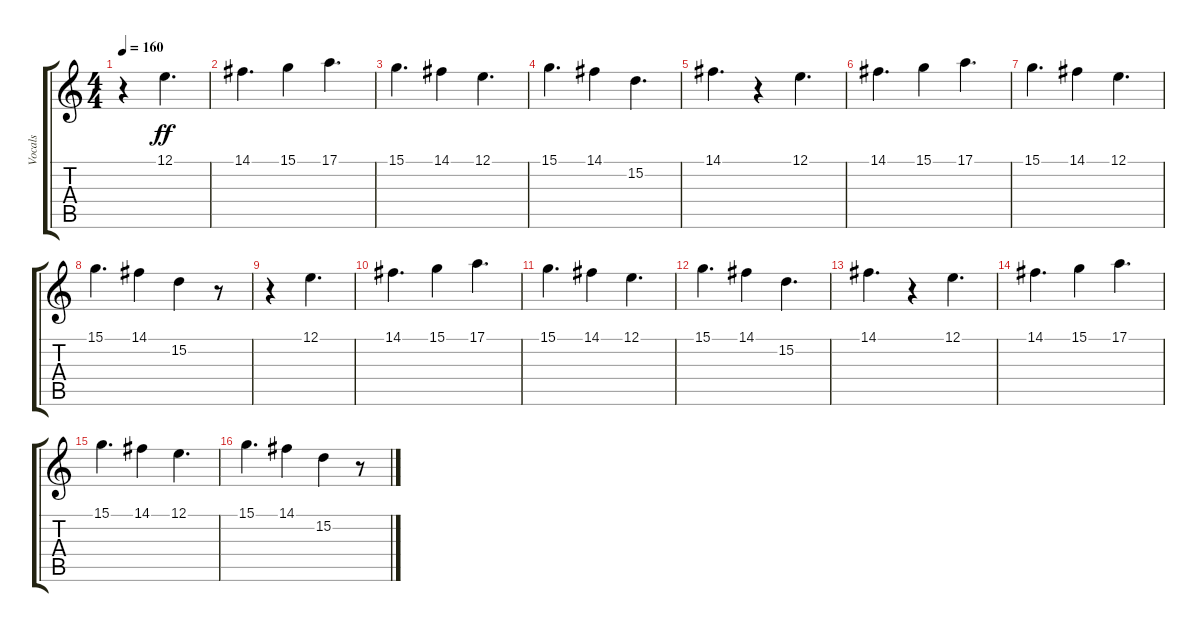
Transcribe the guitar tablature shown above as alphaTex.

\track ("Vocals" "Vocals") {instrument voiceoohs}
\staff {score tabs}
\tuning (E4 B3 G3 D3 A2 E2) {hide}
\ts (4 4)
\tempo 160
\clef g2
\ks c
r.4{dy f} 12.1.4{d dy ff} |
14.1.4{d} 15.1.4 17.1.4{d} |
15.1.4{d} 14.1.4 12.1.4{d} |
15.1.4{d} 14.1.4 15.2.4{d} |
14.1.4{d} r.4 12.1.4{d} |
14.1.4{d} 15.1.4 17.1.4{d} |
15.1.4{d} 14.1.4 12.1.4{d} |
15.1.4{d} 14.1.4 15.2.4 r.8 |
r.4 12.1.4{d} |
14.1.4{d} 15.1.4 17.1.4{d} |
15.1.4{d} 14.1.4 12.1.4{d} |
15.1.4{d} 14.1.4 15.2.4{d} |
14.1.4{d} r.4 12.1.4{d} |
14.1.4{d} 15.1.4 17.1.4{d} |
15.1.4{d} 14.1.4 12.1.4{d} |
15.1.4{d} 14.1.4 15.2.4 r.8
